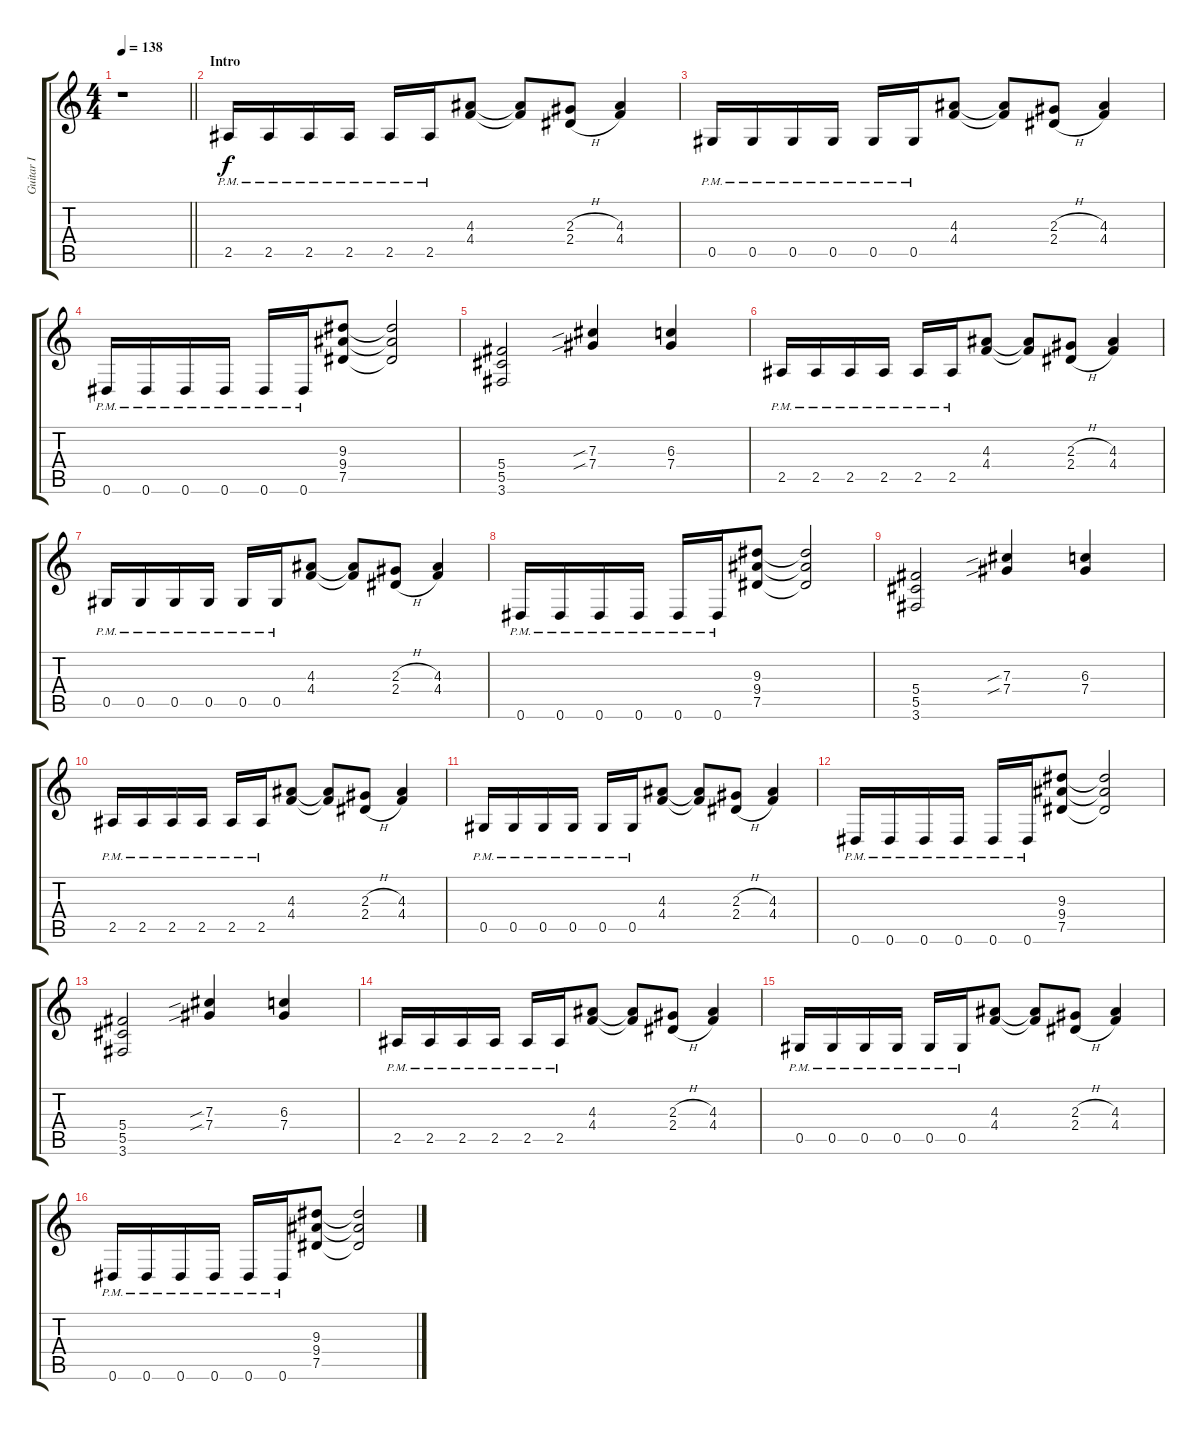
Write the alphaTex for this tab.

\track ("Guitar I" "Guitar I") {instrument distortionguitar}
\staff {score tabs}
\tuning (Eb4 Bb3 Gb3 Db3 Ab2 Eb2) {hide}
\ts (4 4)
\tempo 138
\clef g2
\barLineRight lightlight
\ks c
r.1{dy f instrument distortionguitar} |
\section ("" "Intro")
2.5{pm}.16 2.5{pm}.16 2.5{pm}.16 2.5{pm}.16 2.5{pm}.16 2.5{pm}.16 (4.3 4.4).8 (4.3{t} 4.4{t}).8 (2.3{h} 2.4{h}).8 (4.3 4.4).4 |
0.5{pm}.16 0.5{pm}.16 0.5{pm}.16 0.5{pm}.16 0.5{pm}.16 0.5{pm}.16 (4.3 4.4).8 (4.3{t} 4.4{t}).8 (2.3{h} 2.4{h}).8 (4.3 4.4).4 |
0.6{pm}.16 0.6{pm}.16 0.6{pm}.16 0.6{pm}.16 0.6{pm}.16 0.6{pm}.16 (9.3 9.4 7.5).8 (9.3{t} 9.4{t} 7.5{t}).2 |
(5.4 5.5 3.6).2 (7.3{sib} 7.4{sib}).4 (6.3 7.4).4 |
2.5{pm}.16 2.5{pm}.16 2.5{pm}.16 2.5{pm}.16 2.5{pm}.16 2.5{pm}.16 (4.3 4.4).8 (4.3{t} 4.4{t}).8 (2.3{h} 2.4{h}).8 (4.3 4.4).4 |
0.5{pm}.16 0.5{pm}.16 0.5{pm}.16 0.5{pm}.16 0.5{pm}.16 0.5{pm}.16 (4.3 4.4).8 (4.3{t} 4.4{t}).8 (2.3{h} 2.4{h}).8 (4.3 4.4).4 |
0.6{pm}.16 0.6{pm}.16 0.6{pm}.16 0.6{pm}.16 0.6{pm}.16 0.6{pm}.16 (9.3 9.4 7.5).8 (9.3{t} 9.4{t} 7.5{t}).2 |
(5.4 5.5 3.6).2 (7.3{sib} 7.4{sib}).4 (6.3 7.4).4 |
2.5{pm}.16 2.5{pm}.16 2.5{pm}.16 2.5{pm}.16 2.5{pm}.16 2.5{pm}.16 (4.3 4.4).8 (4.3{t} 4.4{t}).8 (2.3{h} 2.4{h}).8 (4.3 4.4).4 |
0.5{pm}.16 0.5{pm}.16 0.5{pm}.16 0.5{pm}.16 0.5{pm}.16 0.5{pm}.16 (4.3 4.4).8 (4.3{t} 4.4{t}).8 (2.3{h} 2.4{h}).8 (4.3 4.4).4 |
0.6{pm}.16 0.6{pm}.16 0.6{pm}.16 0.6{pm}.16 0.6{pm}.16 0.6{pm}.16 (9.3 9.4 7.5).8 (9.3{t} 9.4{t} 7.5{t}).2 |
(5.4 5.5 3.6).2 (7.3{sib} 7.4{sib}).4 (6.3 7.4).4 |
2.5{pm}.16 2.5{pm}.16 2.5{pm}.16 2.5{pm}.16 2.5{pm}.16 2.5{pm}.16 (4.3 4.4).8 (4.3{t} 4.4{t}).8 (2.3{h} 2.4{h}).8 (4.3 4.4).4 |
0.5{pm}.16 0.5{pm}.16 0.5{pm}.16 0.5{pm}.16 0.5{pm}.16 0.5{pm}.16 (4.3 4.4).8 (4.3{t} 4.4{t}).8 (2.3{h} 2.4{h}).8 (4.3 4.4).4 |
0.6{pm}.16 0.6{pm}.16 0.6{pm}.16 0.6{pm}.16 0.6{pm}.16 0.6{pm}.16 (9.3 9.4 7.5).8 (9.3{t} 9.4{t} 7.5{t}).2
